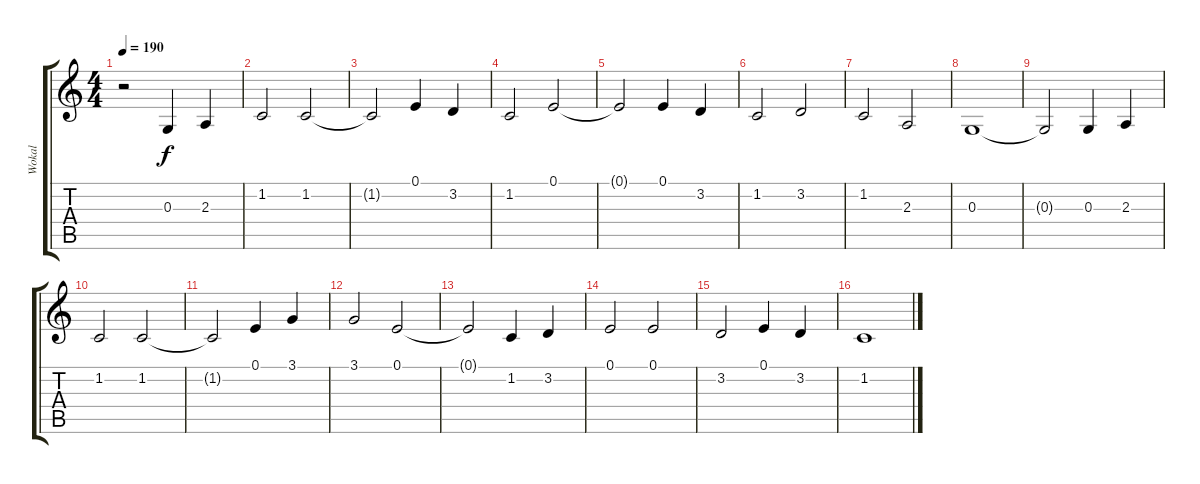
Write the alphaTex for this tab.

\track ("Wokal" "Wokal") {instrument voiceoohs}
\staff {score tabs}
\tuning (E4 B3 G3 D3 A2 E2) {hide}
\ts (4 4)
\tempo 190
\clef g2
\ks c
r.2{dy f instrument voiceoohs} 0.3.4 2.3.4 |
1.2.2 1.2.2 |
1.2{t}.2 0.1.4 3.2.4 |
1.2.2 0.1.2 |
0.1{t}.2 0.1.4 3.2.4 |
1.2.2 3.2.2 |
1.2.2 2.3.2 |
0.3.1 |
0.3{t}.2 0.3.4 2.3.4 |
1.2.2 1.2.2 |
1.2{t}.2 0.1.4 3.1.4 |
3.1.2 0.1.2 |
0.1{t}.2 1.2.4 3.2.4 |
0.1.2 0.1.2 |
3.2.2 0.1.4 3.2.4 |
1.2.1
